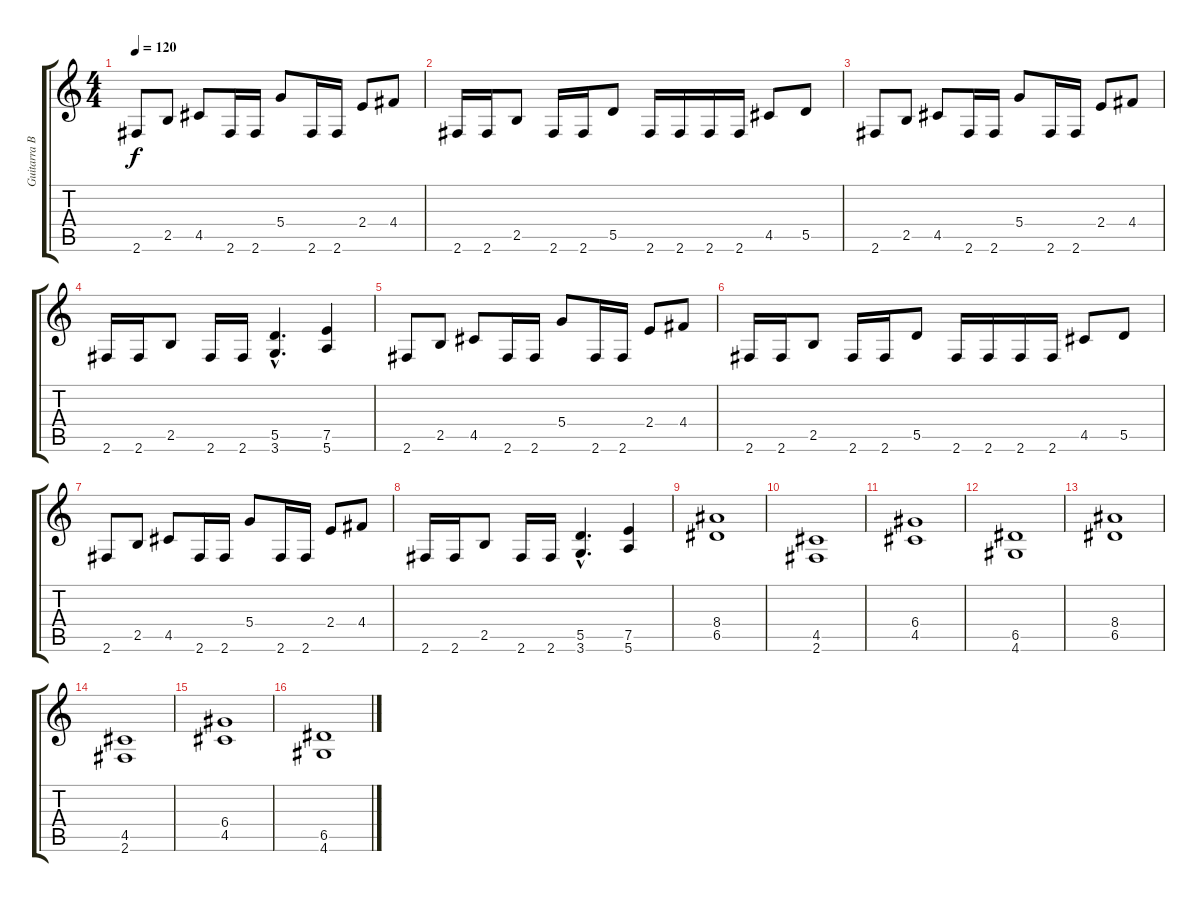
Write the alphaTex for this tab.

\track ("Guitarra Base" "Guitarra B") {instrument overdrivenguitar}
\staff {score tabs}
\tuning (E4 B3 G3 D3 A2 E2) {hide}
\ts (4 4)
\tempo 120
\clef g2
\ks c
2.6.8{dy f} 2.5.8 4.5.8 2.6.16 2.6.16 5.4.8 2.6.16 2.6.16 2.4.8 4.4.8 |
2.6.16 2.6.16 2.5.8 2.6.16 2.6.16 5.5.8 2.6.16 2.6.16 2.6.16 2.6.16 4.5.8 5.5.8 |
2.6.8 2.5.8 4.5.8 2.6.16 2.6.16 5.4.8 2.6.16 2.6.16 2.4.8 4.4.8 |
2.6.16 2.6.16 2.5.8 2.6.16 2.6.16 (5.5{hac} 3.6{hac}).4{d} (7.5 5.6).4 |
2.6.8 2.5.8 4.5.8 2.6.16 2.6.16 5.4.8 2.6.16 2.6.16 2.4.8 4.4.8 |
2.6.16 2.6.16 2.5.8 2.6.16 2.6.16 5.5.8 2.6.16 2.6.16 2.6.16 2.6.16 4.5.8 5.5.8 |
2.6.8 2.5.8 4.5.8 2.6.16 2.6.16 5.4.8 2.6.16 2.6.16 2.4.8 4.4.8 |
2.6.16 2.6.16 2.5.8 2.6.16 2.6.16 (5.5{hac} 3.6{hac}).4{d} (7.5 5.6).4 |
(8.4 6.5).1 |
(4.5 2.6).1 |
(6.4 4.5).1 |
(6.5 4.6).1 |
(8.4 6.5).1 |
(4.5 2.6).1 |
(6.4 4.5).1 |
(6.5 4.6).1
